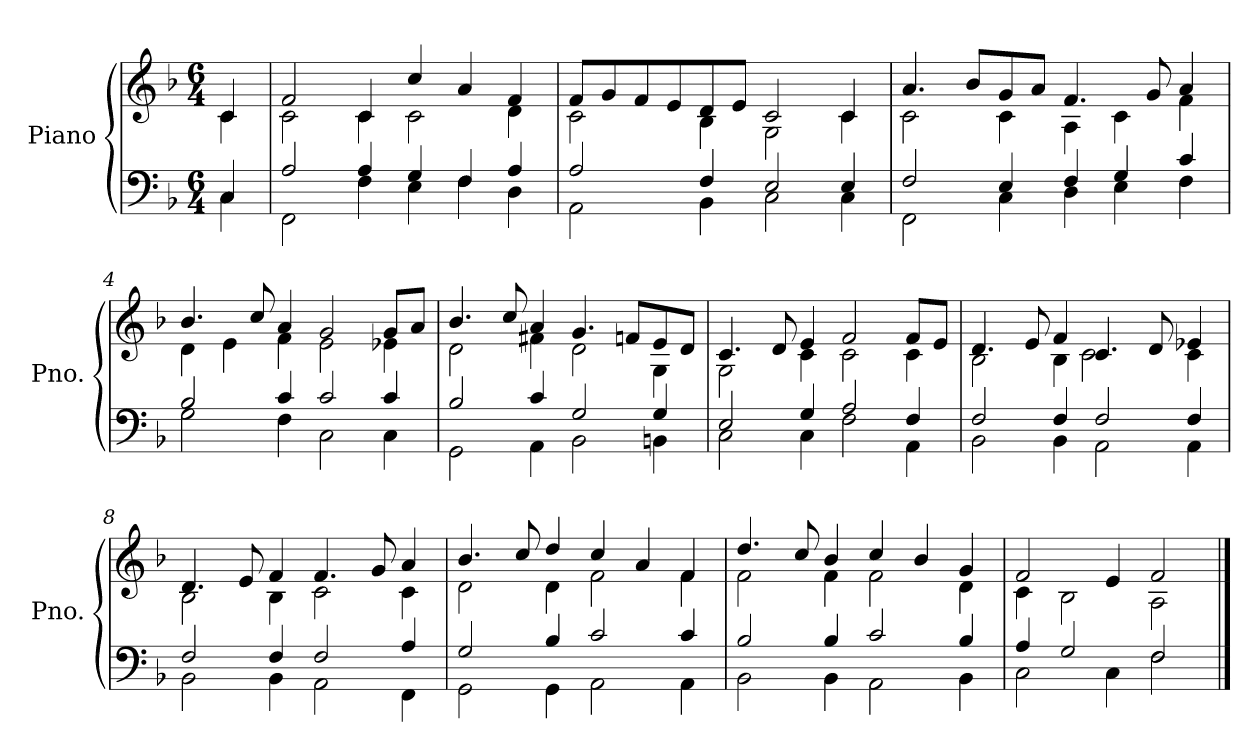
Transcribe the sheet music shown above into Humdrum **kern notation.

**kern	**kern
*part1	*part1
*staff2	*staff1
*I"Piano	*
*I'Pno.	*
*clefF4	*clefG2
*k[b-]	*k[b-]
*M6/4	*M6/4
=	=
*^	*^
4C/	4C\	4c/	4c\
=1	=1	=1	=1
2A/	2FF\	2f/	2c\
4A/	4F\	4c/	4c\
4G/	4E\	4cc/	2c\
4F/	4F\	4a/	.
4A/	4D\	4f/	4d\
=2	=2	=2	=2
2A/	2AA\	8f/L	2c\
.	.	8g/	.
.	.	8f/	.
.	.	8e/	.
4F/	4BB-\	8d/	4B-\
.	.	8e/J	.
2E/	2C\	2c/	2G\
4E/	4C\	4c/	4c\
=3	=3	=3	=3
2F/	2FF\	4.a/	2c\
.	.	8b-/L	.
4E/	4C\	8g/	4c\
.	.	8a/J	.
4F/	4D\	4.f/	4A\
4G/	4E\	.	4c\
.	.	8g/	.
4c/	4F\	4a/	4f\
=4	=4	=4	=4
2B-/	2G\	4.b-/	4d\
.	.	.	4e\
.	.	8cc/	.
4c/	4F\	4a/	4f\
2c/	2C\	2g/	2e\
4c/	4C\	8g/L	4e-X\
.	.	8a/J	.
=5	=5	=5	=5
2B-/	2GG\	4.b-/	2d\
.	.	8cc/	.
4c/	4AA\	4a/	4f#X\
2G/	2BB-\	4.g/	2d\
.	.	8fn/L	.
4G/	4BBn\	8e/	4G\
.	.	8d/J	.
=6	=6	=6	=6
2E/	2C\	4.c/	2G\
.	.	8d/	.
4G/	4C\	4e/	4c\
2A/	2F\	2f/	2c\
4F/	4AA\	8f/L	4c\
.	.	8e/J	.
!!LO:LB:g=z	!!
=7	=7	=7	=7
2F/	2BB-\	4.d/	2B-\
.	.	8e/	.
4F/	4BB-\	4f/	4B-\
2F/	2AA\	4.c/	2c\
.	.	8d/	.
4F/	4AA\	4e-X/	4c\
=8	=8	=8	=8
2F/	2BB-\	4.d/	2B-\
.	.	8e/	.
4F/	4BB-\	4f/	4B-\
2F/	2AA\	4.f/	2c\
.	.	8g/	.
4A/	4FF\	4a/	4c\
=9	=9	=9	=9
2G/	2GG\	4.b-/	2d\
.	.	8cc/	.
4B-/	4GG\	4dd/	4d\
2c/	2AA\	4cc/	2f\
.	.	4a/	.
4c/	4AA\	4f/	4f\
=10	=10	=10	=10
2B-/	2BB-\	4.dd/	2f\
.	.	8cc/	.
4B-/	4BB-\	4b-/	4f\
2c/	2AA\	4cc/	2f\
.	.	4b-/	.
4B-/	4BB-\	4g/	4d\
=11	=11	=11	=11
4A/	2C\	2f/	4c\
2G/	.	.	2B-\
.	4C\	4e/	.
2F/	2F\	2f/	2A\
*v	*v	*	*
*	*v	*v
==	==
*-	*-
